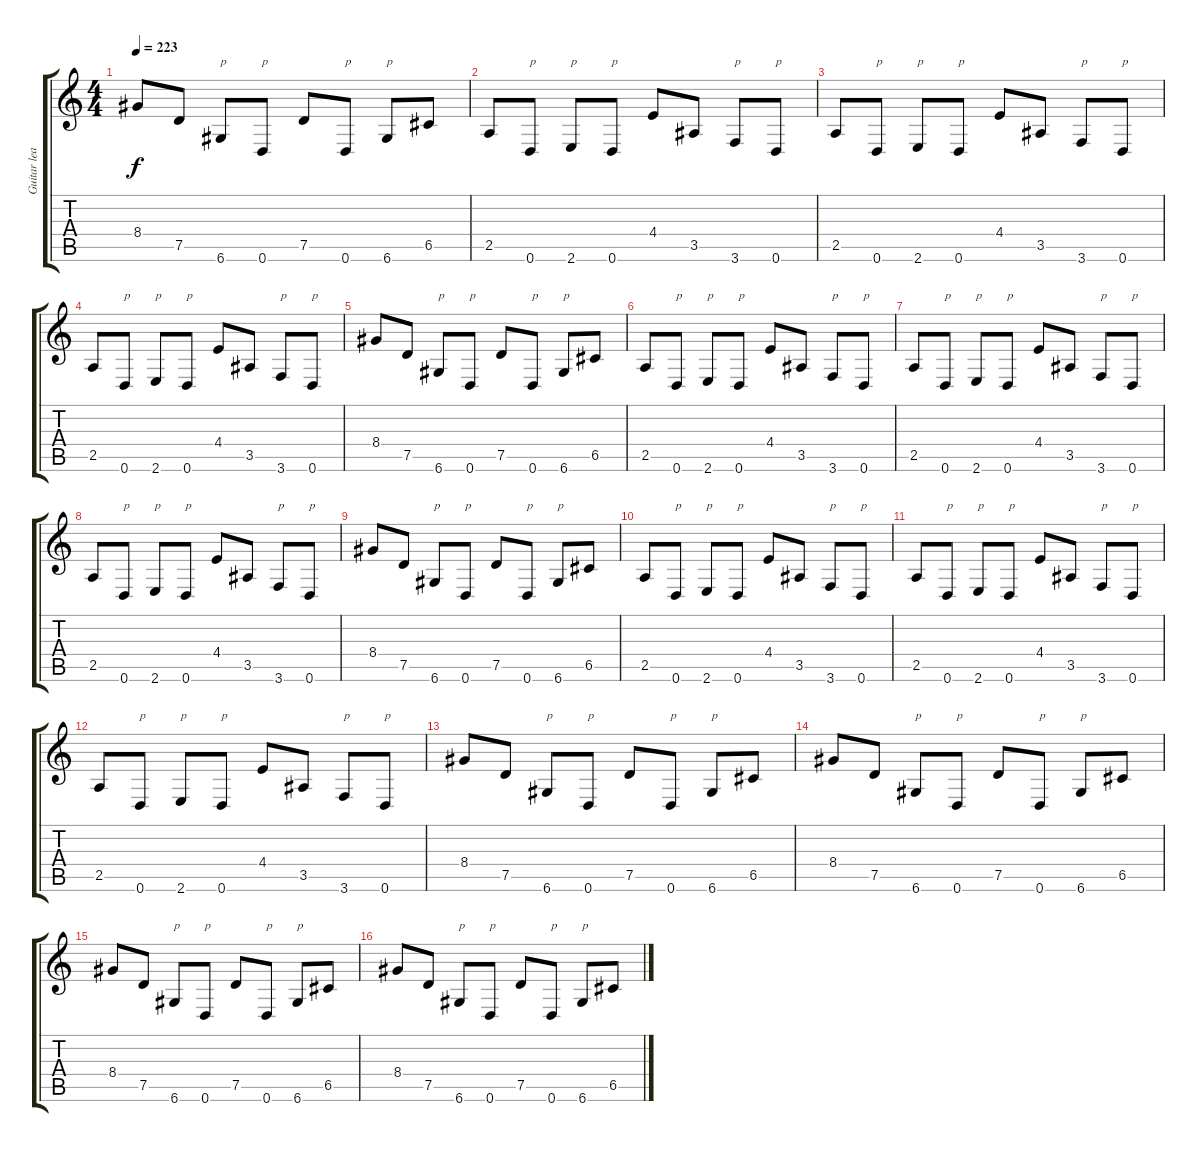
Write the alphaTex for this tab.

\track ("Guitar lead 1" "Guitar lea") {instrument distortionguitar}
\staff {score tabs}
\tuning (D4 A3 F3 C3 G2 D2) {hide}
\ts (4 4)
\tempo 223
\clef g2
\ks c
8.4.8{dy f} 7.5.8 6.6.8{txt "p"} 0.6.8{txt "p"} 7.5.8 0.6.8{txt "p"} 6.6.8{txt "p"} 6.5.8 |
2.5.8 0.6.8{txt "p"} 2.6.8{txt "p"} 0.6.8{txt "p"} 4.4.8 3.5.8 3.6.8{txt "p"} 0.6.8{txt "p"} |
2.5.8 0.6.8{txt "p"} 2.6.8{txt "p"} 0.6.8{txt "p"} 4.4.8 3.5.8 3.6.8{txt "p"} 0.6.8{txt "p"} |
2.5.8 0.6.8{txt "p"} 2.6.8{txt "p"} 0.6.8{txt "p"} 4.4.8 3.5.8 3.6.8{txt "p"} 0.6.8{txt "p"} |
8.4.8 7.5.8 6.6.8{txt "p"} 0.6.8{txt "p"} 7.5.8 0.6.8{txt "p"} 6.6.8{txt "p"} 6.5.8 |
2.5.8 0.6.8{txt "p"} 2.6.8{txt "p"} 0.6.8{txt "p"} 4.4.8 3.5.8 3.6.8{txt "p"} 0.6.8{txt "p"} |
2.5.8 0.6.8{txt "p"} 2.6.8{txt "p"} 0.6.8{txt "p"} 4.4.8 3.5.8 3.6.8{txt "p"} 0.6.8{txt "p"} |
2.5.8 0.6.8{txt "p"} 2.6.8{txt "p"} 0.6.8{txt "p"} 4.4.8 3.5.8 3.6.8{txt "p"} 0.6.8{txt "p"} |
8.4.8 7.5.8 6.6.8{txt "p"} 0.6.8{txt "p"} 7.5.8 0.6.8{txt "p"} 6.6.8{txt "p"} 6.5.8 |
2.5.8 0.6.8{txt "p"} 2.6.8{txt "p"} 0.6.8{txt "p"} 4.4.8 3.5.8 3.6.8{txt "p"} 0.6.8{txt "p"} |
2.5.8 0.6.8{txt "p"} 2.6.8{txt "p"} 0.6.8{txt "p"} 4.4.8 3.5.8 3.6.8{txt "p"} 0.6.8{txt "p"} |
2.5.8 0.6.8{txt "p"} 2.6.8{txt "p"} 0.6.8{txt "p"} 4.4.8 3.5.8 3.6.8{txt "p"} 0.6.8{txt "p"} |
8.4.8 7.5.8 6.6.8{txt "p"} 0.6.8{txt "p"} 7.5.8 0.6.8{txt "p"} 6.6.8{txt "p"} 6.5.8 |
8.4.8 7.5.8 6.6.8{txt "p"} 0.6.8{txt "p"} 7.5.8 0.6.8{txt "p"} 6.6.8{txt "p"} 6.5.8 |
8.4.8 7.5.8 6.6.8{txt "p"} 0.6.8{txt "p"} 7.5.8 0.6.8{txt "p"} 6.6.8{txt "p"} 6.5.8 |
8.4.8 7.5.8 6.6.8{txt "p"} 0.6.8{txt "p"} 7.5.8 0.6.8{txt "p"} 6.6.8{txt "p"} 6.5.8
